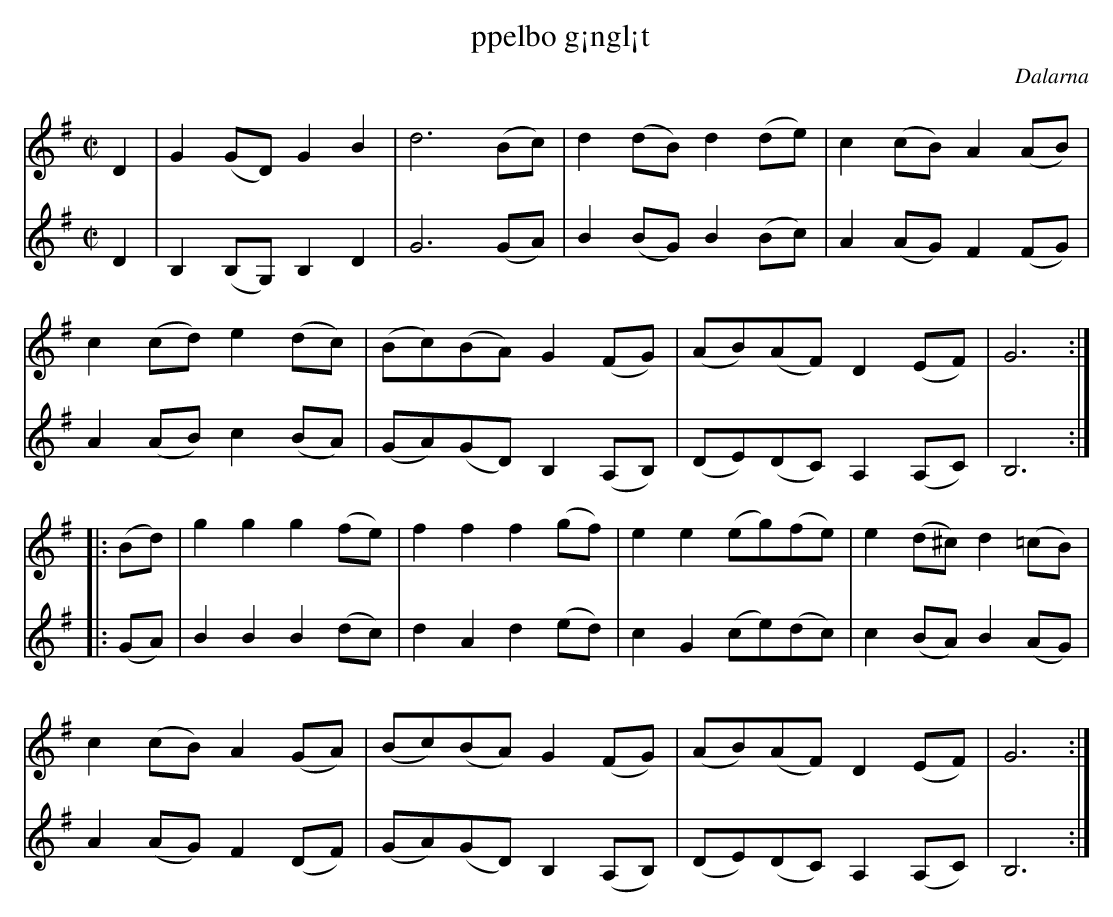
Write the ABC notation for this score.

X:1
T: ppelbo g¡ngl¡t
M:C|
L:1/8
O:Dalarna
K:G
V:1
D2 | G2(GD) G2B2 | d6(Bc) | d2(dB) d2(de) | c2(cB) A2(AB) |
c2(cd) e2(dc) | (Bc)(BA) G2(FG) | (AB)(AF) D2(EF) | G6 :|
|: (Bd) | g2g2 g2(fe) | f2f2 f2(gf) | e2e2 (eg)(fe) | e2(d^c) d2(=cB) |
c2(cB) A2(GA) | (Bc)(BA) G2(FG) | (AB)(AF) D2(EF) | G6 :|
V:2
D2 | B,2(B,G,) B,2D2 | G6(GA) | B2(BG) B2(Bc) | A2(AG) F2(FG) |
A2(AB) c2(BA) | (GA)(GD) B,2(A,B,) | (DE)(DC) A,2(A,C) | B,6 :|
|: (GA) | B2B2 B2(dc) | d2A2 d2(ed) | c2G2 (ce)(dc) | c2(BA) B2(AG) |
A2(AG) F2(DF) | (GA)(GD) B,2(A,B,) | (DE)(DC) A,2(A,C) | B,6 :|
